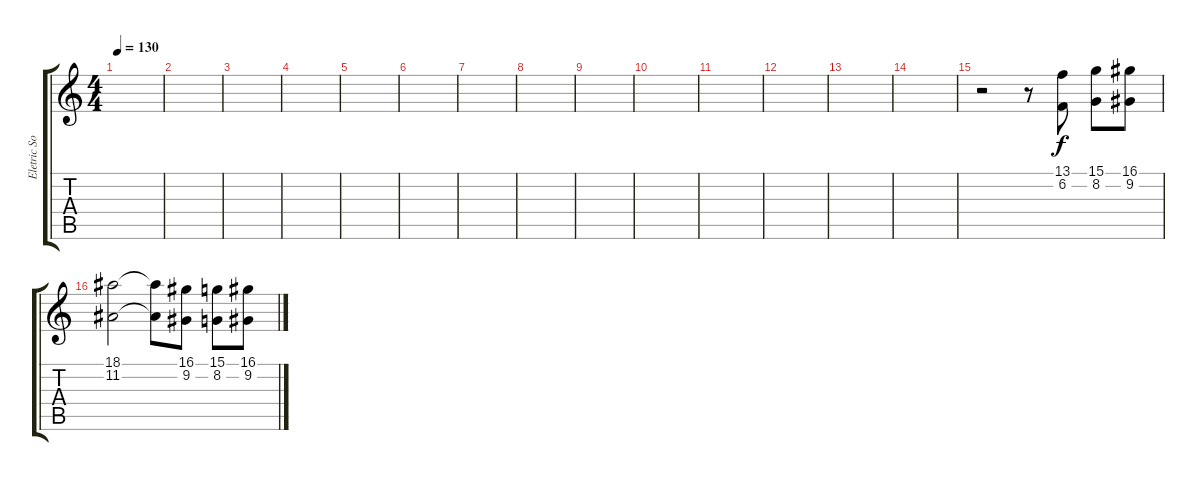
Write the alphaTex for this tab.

\track ("Eletric Sound&Chord" "Eletric So") {instrument electricpiano2}
\staff {score tabs}
\tuning (E4 B3 G3 D3 A2 E2) {hide}
\ts (4 4)
\tempo 130
\clef g2
\ks c
|
|
|
|
|
|
|
|
|
|
|
|
|
|
r.2 r.8 (13.1 6.2).8{volume 11 instrument overdrivenguitar} (15.1 8.2).8{volume 13} (16.1 9.2).8{volume 15} |
(18.1 11.2).2{volume 14 instrument overdrivenguitar} (18.1{t} 11.2{t}).8 (16.1 9.2).8 (15.1 8.2).8 (16.1 9.2).8
